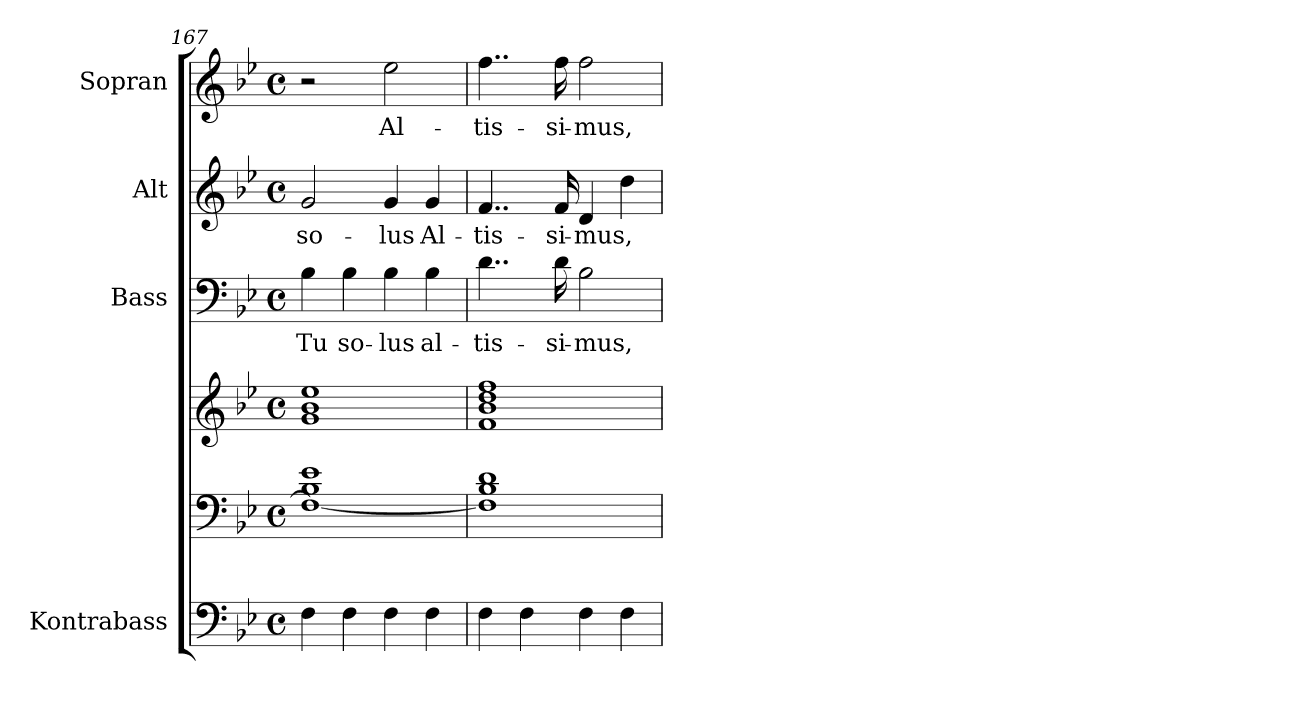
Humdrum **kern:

**kern	**kern	**kern	**kern	**text	**kern	**text	**kern	**text
*part5	*part4	*part4	*part3	*part3	*part2	*part2	*part1	*part1
*staff6	*staff5	*staff4	*staff3	*staff3	*staff2	*staff2	*staff1	*staff1
*I"Kontrabass	*	*	*I"Bass	*	*I"Alt	*	*I"Sopran	*
*I'Kb.	*	*	*I'B.	*	*I'A.	*	*I'S.	*
*clefF4	*clefF4	*clefG2	*clefF4	*	*clefG2	*	*clefG2	*
*ITrd7c12	*	*	*	*	*	*	*	*
*k[b-e-]	*k[b-e-]	*k[b-e-]	*k[b-e-]	*	*k[b-e-]	*	*k[b-e-]	*
*B-:	*B-:	*B-:	*B-:	*	*B-:	*	*B-:	*
*M4/4	*M4/4	*M4/4	*M4/4	*	*M4/4	*	*M4/4	*
*met(c)	*met(c)	*met(c)	*met(c)	*	*met(c)	*	*met(c)	*
=167	=167	=167	=167	=167	=167	=167	=167	=167
*	*^	*	*	*	*	*	*	*
!	!	!	!	!	!LO:LY:b	!	!LO:LY:b	!	!
4FF\	1B- 1e-	1F_	1g 1b- 1ee-	4B-\	Tu	2g/	so-	2r	.
!	!	!	!	!	!LO:LY:b	!	!	!	!
4FF\	.	.	.	4B-\	so-	.	.	.	.
!	!	!	!	!	!LO:LY:b	!	!LO:LY:b	!	!LO:LY:b
4FF\	.	.	.	4B-\	-lus	4g/	-lus	2ee-\	Al-
!	!	!	!	!	!LO:LY:b	!	!LO:LY:b	!	!
4FF\	.	.	.	4B-\	al-	4g/	Al-	.	.
=168	=168	=168	=168	=168	=168	=168	=168	=168	=168
!	!	!	!	!	!LO:LY:b	!	!LO:LY:b	!	!LO:LY:b
4FF\	1B- 1d	1F]	1f 1b- 1dd 1ff	4..d\	-tis-	4..f/	-tis-	4..ff\	-tis-
4FF\	.	.	.	.	.	.	.	.	.
!	!	!	!	!	!LO:LY:b	!	!LO:LY:b	!	!LO:LY:b
.	.	.	.	16d\	-si-	16f/	-si-	16ff\	-si-
!	!	!	!	!	!LO:LY:b	!	!LO:LY:b	!	!LO:LY:b
4FF\	.	.	.	2B-\	-mus,	4d/	-mus,	2ff\	-mus,
4FF\	.	.	.	.	.	4dd\	.	.	.
*	*v	*v	*	*	*	*	*	*	*
=	=	=	=	=	=	=	=	=
*-	*-	*-	*-	*-	*-	*-	*-	*-
